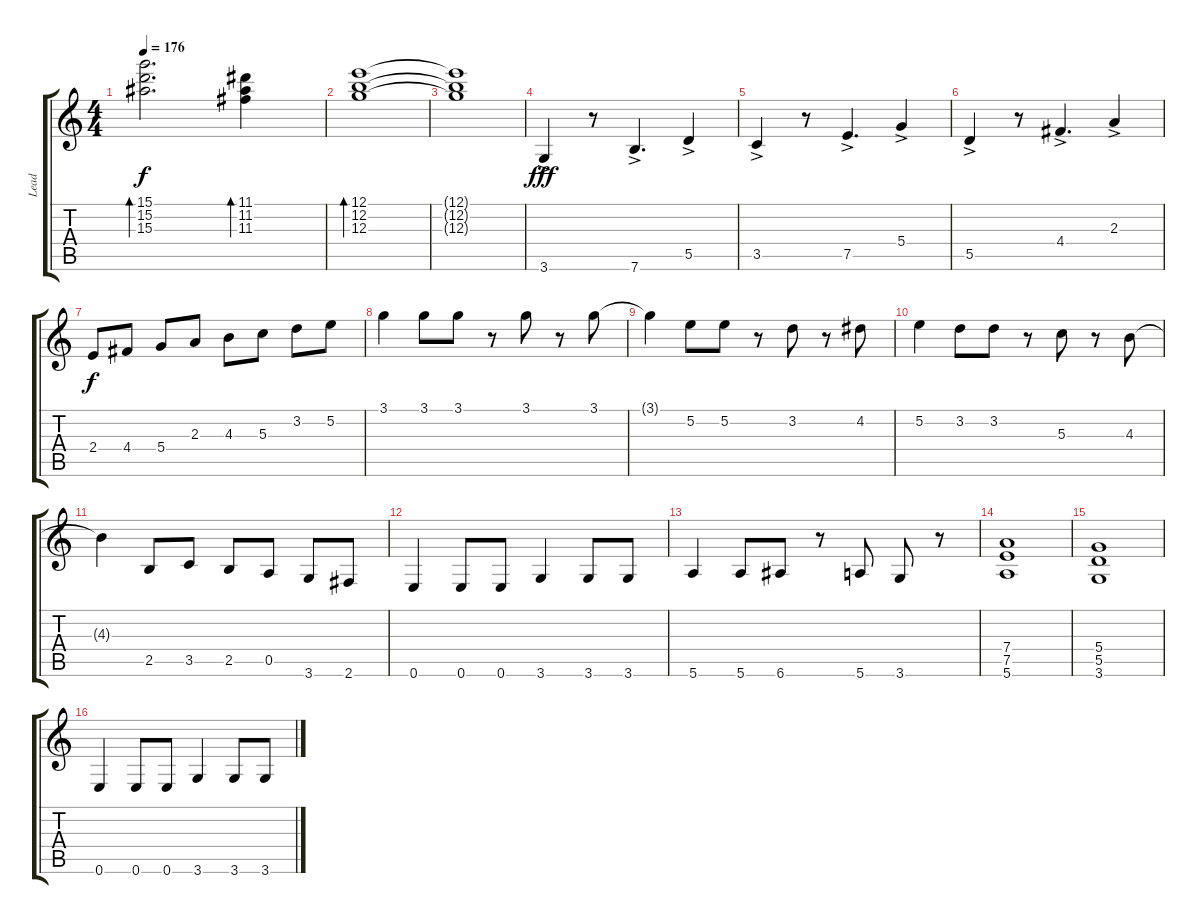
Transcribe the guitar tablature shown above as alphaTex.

\track ("Lead" "Lead") {instrument electricguitarclean}
\staff {score tabs}
\tuning (E4 B3 G3 D3 A2 E2) {hide}
\ts (4 4)
\tempo 176
\clef g2
\ks c
(15.1 15.2 15.3).2{d bd 480 dy f} (11.1 11.2 11.3).4{bd 480} |
(12.1 12.2 12.3).1{bd 480} |
(12.1{t} 12.2{t} 12.3{t}).1 |
3.6{ac}.4{dy fff} r.8 7.6{ac}.4{d} 5.5{ac}.4 |
3.5{ac}.4 r.8 7.5{ac}.4{d} 5.4{ac}.4 |
5.5{ac}.4 r.8 4.4{ac}.4{d} 2.3{ac}.4 |
2.4.8{dy f} 4.4.8 5.4.8 2.3.8 4.3.8 5.3.8 3.2.8 5.2.8 |
3.1.4 3.1.8 3.1.8 r.8 3.1.8 r.8 3.1.8 |
3.1{t}.4 5.2.8 5.2.8 r.8 3.2.8 r.8 4.2.8 |
5.2.4 3.2.8 3.2.8 r.8 5.3.8 r.8 4.3.8 |
4.3{t}.4 2.5.8 3.5.8 2.5.8 0.5.8 3.6.8 2.6.8 |
0.6.4 0.6.8 0.6.8 3.6.4 3.6.8 3.6.8 |
5.6.4 5.6.8 6.6.8 r.8 5.6.8 3.6.8 r.8 |
(7.4 7.5 5.6).1 |
(5.4 5.5 3.6).1 |
0.6.4 0.6.8 0.6.8 3.6.4 3.6.8 3.6.8
